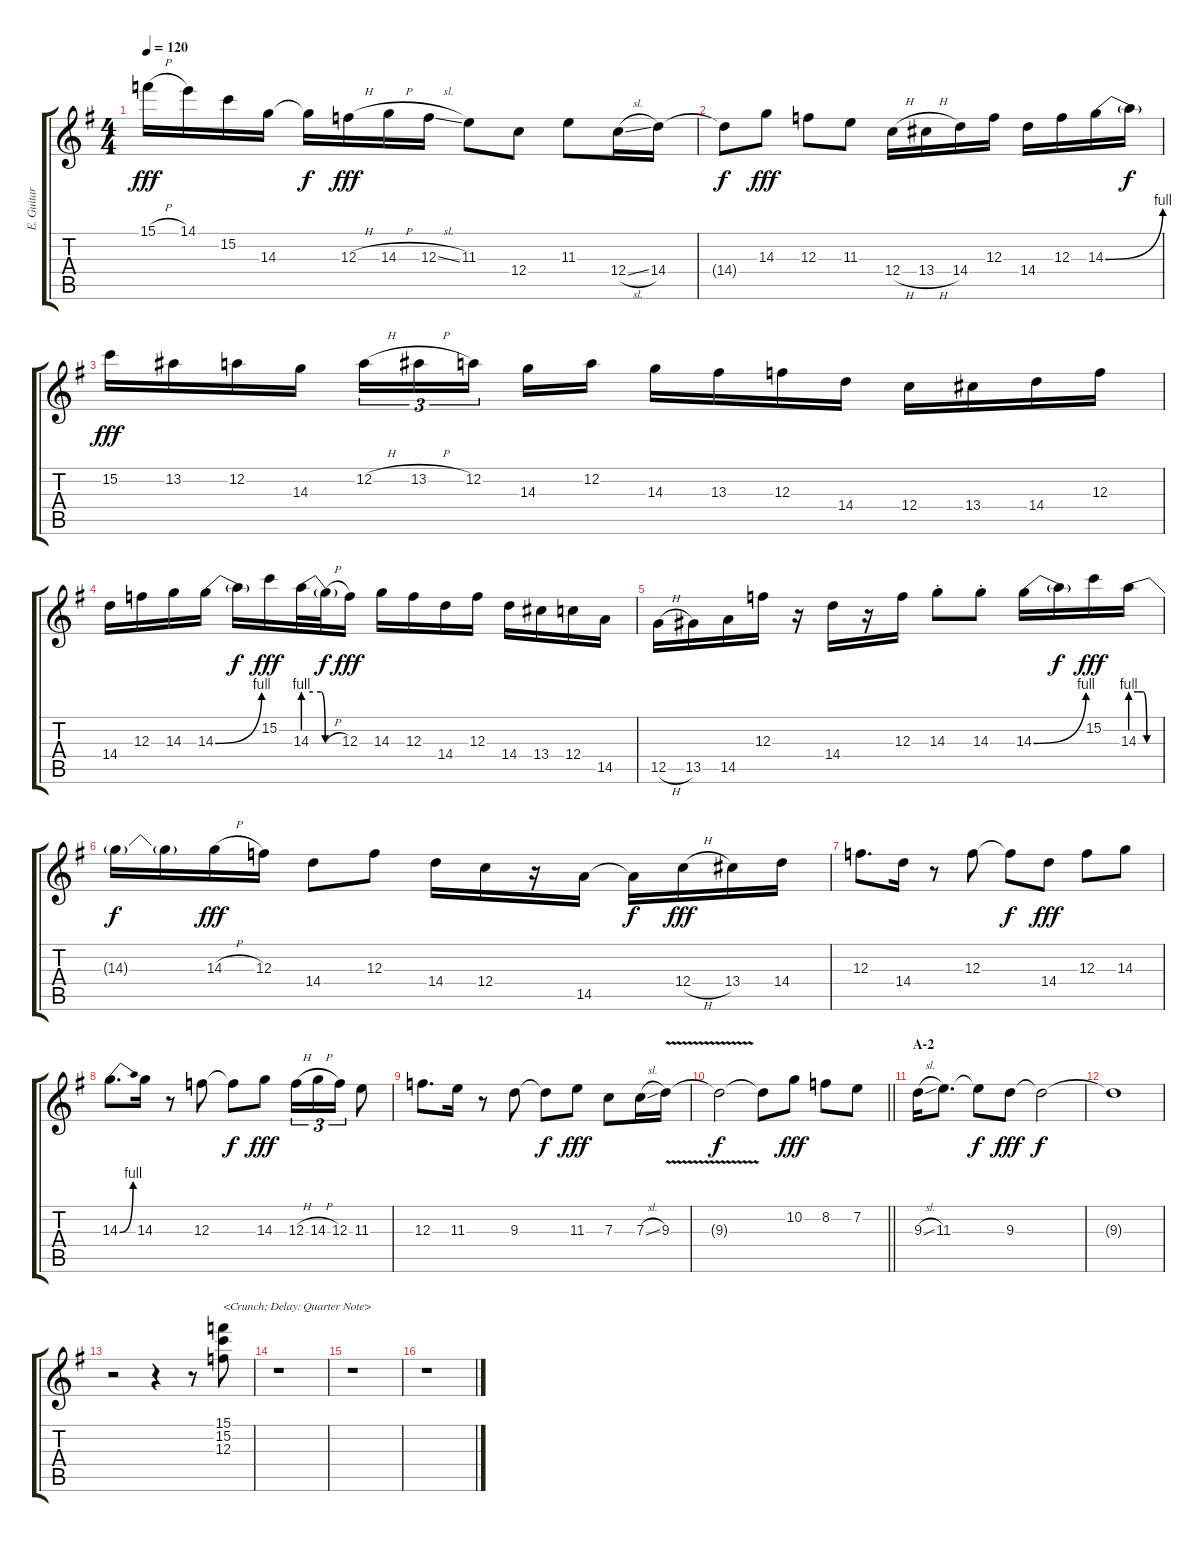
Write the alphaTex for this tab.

\track ("E. Guitar I" "E. Guitar ") {instrument electricguitarclean}
\staff {score tabs}
\tuning (D4 A3 F3 C3 G2 D2) {hide}
\ts (4 4)
\tempo 120
\clef g2
\ks g
15.1{h}.16{dy fff} 14.1.16 15.2.16 14.3.16 14.3{t}.16{dy f} 12.3{h}.16{dy fff} 14.3{h}.16 12.3{sl}.16 11.3.8 12.4.8 11.3.8 12.4{sl}.16 14.4.16 |
14.4{t}.8{dy f} 14.3.8{dy fff} 12.3.8 11.3.8 12.4{h}.16 13.4{h}.16 14.4.16 12.3.16 14.4.16 12.3.16 14.3{be (bend 0 0 60 4)}.16 14.3{t}.16{dy f} |
15.2.16{dy fff} 13.2.16 12.2.16 14.3.16 12.2{h}.16{tu (3 2)} 13.2{h}.16{tu (3 2)} 12.2.16{tu (3 2) beam splitsecondary} 14.3.16 12.2.16 14.3.16 13.3.16 12.3.16 14.4.16 12.4.16 13.4.16 14.4.16 12.3.16 |
14.4.16 12.3.16 14.3.16 14.3{be (bend 0 0 60 4)}.16 14.3{t}.16{dy f} 15.2.16{dy fff} 14.3{be (custom 0 4 15 4 27 4 34 0 60 0)}.32 14.3{h t}.32{dy f} 12.3.16{dy fff} 14.3.16 12.3.16 14.4.16 12.3.16 14.4.16 13.4.16 12.4.16 14.5.16 |
12.5{h}.16 13.5.16 14.5.16 12.3.16 r.16 14.4.16 r.16 12.3.16 14.3{st}.8 14.3{st}.8 14.3{be (bend 0 0 60 4)}.16 14.3{t}.16{dy f} 15.2.16{dy fff} 14.3{be (custom 0 4 15 4 26 4 34 0 60 0)}.16 |
14.3{t}.16{dy f} 14.3{t}.16 14.3{h}.16{dy fff} 12.3.16 14.4.8 12.3.8 14.4.16 12.4.16 r.16 14.5.16 14.5{t}.16{dy f} 12.4{h}.16{dy fff} 13.4.16 14.4.16 |
12.3.8{d} 14.4.16 r.8 12.3.8 12.3{t}.8{dy f} 14.4.8{dy fff} 12.3.8 14.3.8 |
14.3{be (bend 0 0 60 4)}.8{d} 14.3.16 r.8 12.3.8 12.3{t}.8{dy f} 14.3.8{dy fff} 12.3{h}.16{tu (3 2)} 14.3{h}.16{tu (3 2)} 12.3.16{tu (3 2)} 11.3.8 |
12.3.8{d} 11.3.16 r.8 9.3.8 9.3{t}.8{dy f} 11.3.8{dy fff} 7.3.8 7.3{sl}.16 9.3{v}.16 |
\barLineRight lightlight
9.3{t}.2{dy f} 9.3{t}.8 10.2.8{dy fff} 8.2.8 7.2.8 |
\section ("" "A-2")
9.3{sl}.16 11.3.8{d} 11.3{t}.8{dy f} 9.3.8{dy fff} 9.3{t}.2{dy f} |
9.3{t}.1 |
r.2 r.4 r.8 (15.1 15.2 12.3).8{txt "<Crunch; Delay: Quarter Note>"} |
r.1 |
r.1 |
r.1
